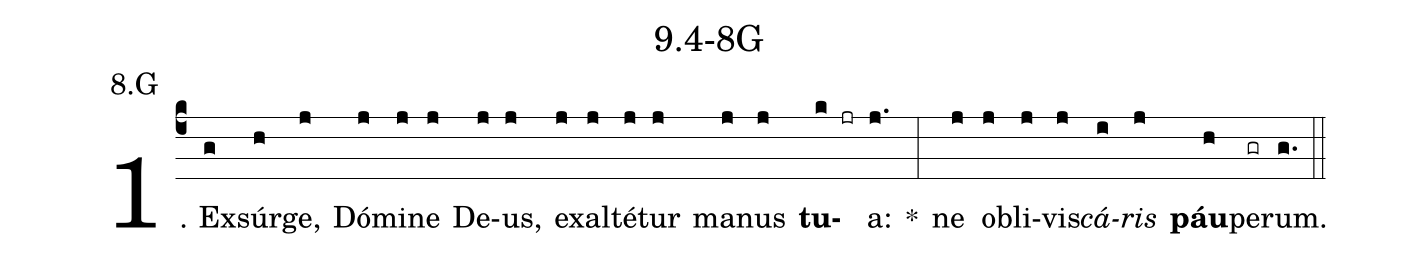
name: 9.4-8G;
annotation: 8.G;
%%
(c4)1. Ex(g)súr(h)ge,(j) Dó(j)mi(j)ne(j) De(j)us,(j) ex(j)al(j)té(j)tur(j) ma(j)nus(j) <b>tu</b>(k jr)a:(j.) *(:) ne(j) ob(j)li(j)vis(j)<i>cá</i>(i)<i>ris</i>(j) <b>páu</b>(h)pe(gr)rum.(g.) (::)


%E(j) u(j) o(i) u(j) a(h) e.(g.) (::)
